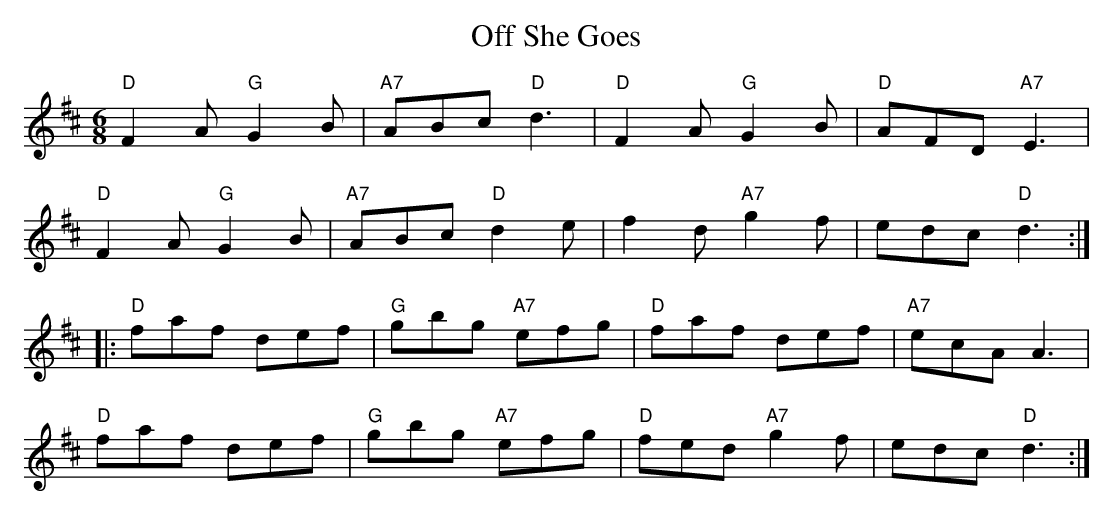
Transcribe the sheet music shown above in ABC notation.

X:1
T:Off She Goes
M: 6/8
L: 1/8
K: D
"D"F2A "G"G2B | "A7"ABc "D"d3 | "D"F2A "G"G2B | "D"AFD "A7"E3 |
"D"F2A "G"G2B | "A7"ABc "D"d2e | f2d "A7"g2f | edc "D"d3 :|
|: "D"faf def | "G"gbg "A7"efg | "D"faf def | "A7"ecA A3 |
"D"faf def | "G"gbg "A7"efg | "D"fed "A7"g2f | edc "D"d3 :|
